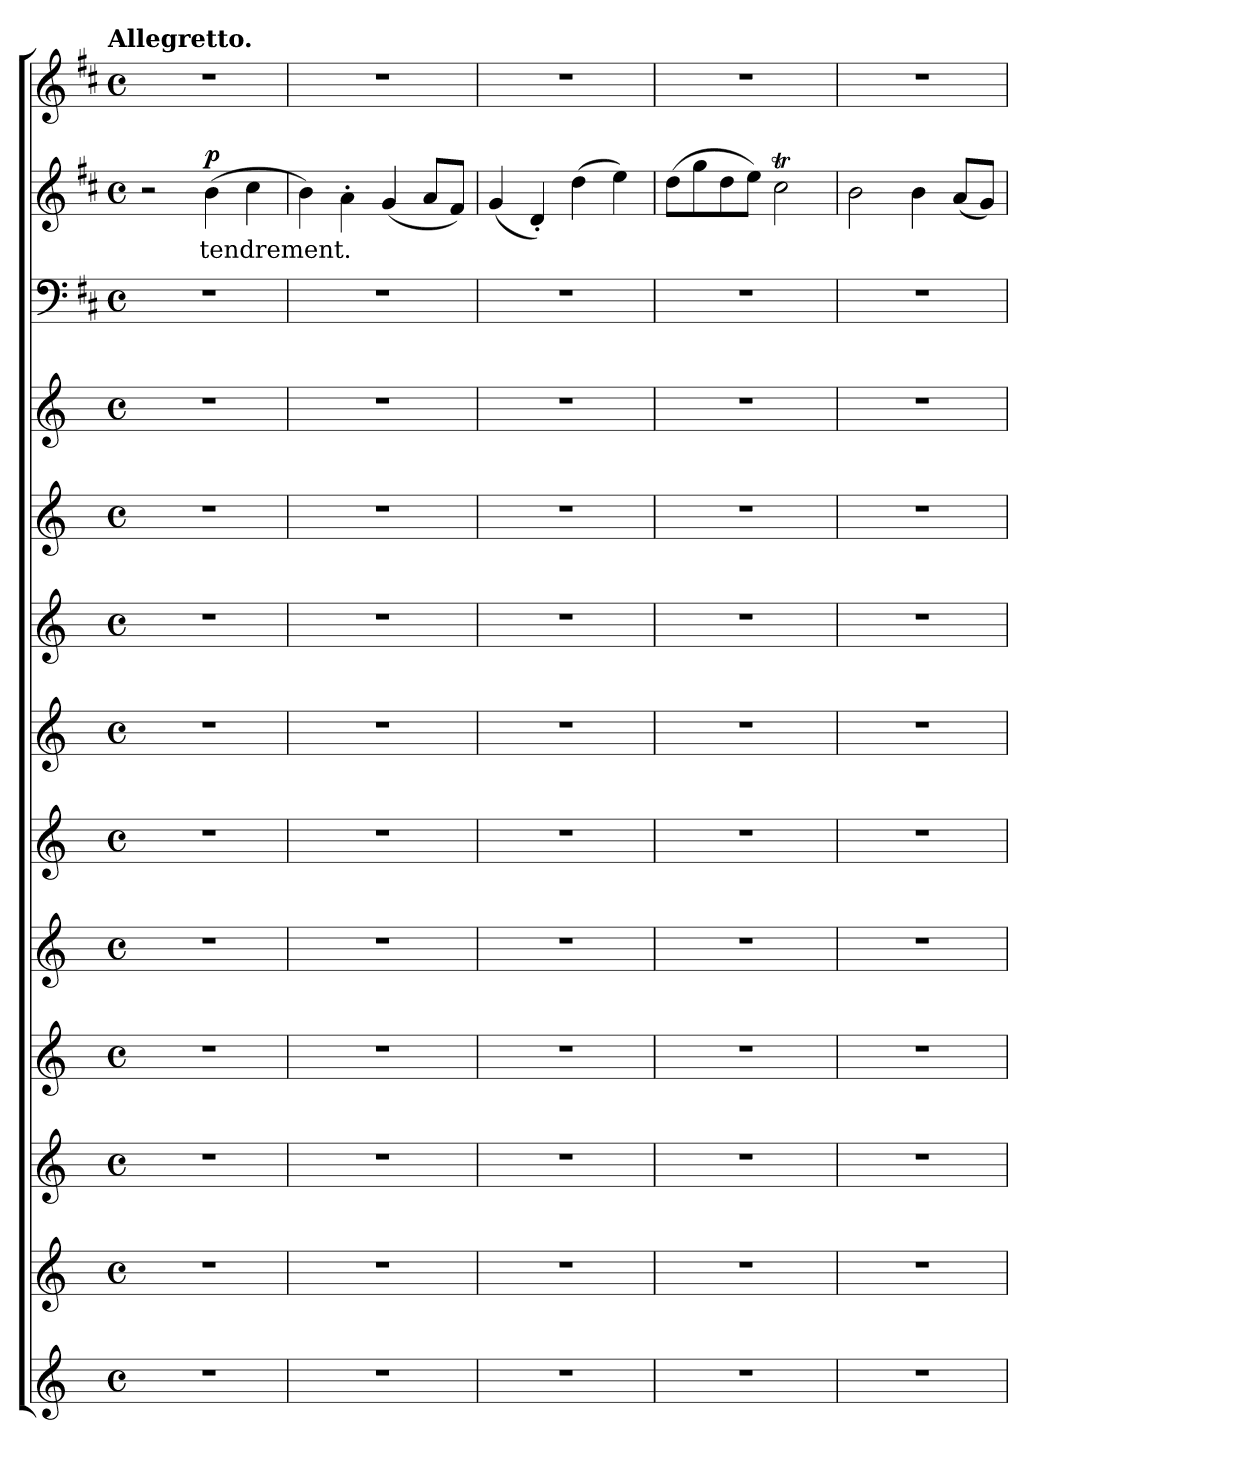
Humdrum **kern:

**kern	**kern	**kern	**kern	**kern	**kern	**kern	**kern	**kern	**kern	**kern	**kern	**text	**dynam	**kern
*part13	*part12	*part11	*part10	*part9	*part8	*part7	*part6	*part5	*part4	*part3	*part2	*part2	*part2	*part1
*staff13	*staff12	*staff11	*staff10	*staff9	*staff8	*staff7	*staff6	*staff5	*staff4	*staff3	*staff2	*staff2	*staff2	*staff1
*clefG2	*clefG2	*clefG2	*clefG2	*clefG2	*clefG2	*clefG2	*clefG2	*clefG2	*clefG2	*clefF4	*clefG2	*	*	*clefG2
*k[]	*k[]	*k[]	*k[]	*k[]	*k[]	*k[]	*k[]	*k[]	*k[]	*k[f#c#]	*k[f#c#]	*	*	*k[f#c#]
*C:	*C:	*C:	*C:	*C:	*C:	*C:	*C:	*C:	*C:	*D:	*D:	*	*	*D:
!!LO:TX:omd:t=Allegretto.
*M4/4	*M4/4	*M4/4	*M4/4	*M4/4	*M4/4	*M4/4	*M4/4	*M4/4	*M4/4	*M4/4	*M4/4	*	*	*M4/4
*met(c)	*met(c)	*met(c)	*met(c)	*met(c)	*met(c)	*met(c)	*met(c)	*met(c)	*met(c)	*met(c)	*met(c)	*	*	*met(c)
=1	=1	=1	=1	=1	=1	=1	=1	=1	=1	=1	=1	=1	=1	=1
1r	1r	1r	1r	1r	1r	1r	1r	1r	1r	1r	2r	.	.	1r
.	.	.	.	.	.	.	.	.	.	.	(4b\	tendrement.	p	.
.	.	.	.	.	.	.	.	.	.	.	4cc#\	.	.	.
=2	=2	=2	=2	=2	=2	=2	=2	=2	=2	=2	=2	=2	=2	=2
1r	1r	1r	1r	1r	1r	1r	1r	1r	1r	1r	4b\)	.	.	1r
.	.	.	.	.	.	.	.	.	.	.	4a'\	.	.	.
.	.	.	.	.	.	.	.	.	.	.	(4g/	.	.	.
.	.	.	.	.	.	.	.	.	.	.	8a/L	.	.	.
.	.	.	.	.	.	.	.	.	.	.	8f#/J)	.	.	.
=3	=3	=3	=3	=3	=3	=3	=3	=3	=3	=3	=3	=3	=3	=3
1r	1r	1r	1r	1r	1r	1r	1r	1r	1r	1r	(4g/	.	.	1r
.	.	.	.	.	.	.	.	.	.	.	4d'/)	.	.	.
.	.	.	.	.	.	.	.	.	.	.	(4dd\	.	.	.
.	.	.	.	.	.	.	.	.	.	.	4ee\)	.	.	.
=4	=4	=4	=4	=4	=4	=4	=4	=4	=4	=4	=4	=4	=4	=4
1r	1r	1r	1r	1r	1r	1r	1r	1r	1r	1r	(8dd\L	.	.	1r
.	.	.	.	.	.	.	.	.	.	.	8gg\	.	.	.
.	.	.	.	.	.	.	.	.	.	.	8dd\	.	.	.
.	.	.	.	.	.	.	.	.	.	.	8ee\J)	.	.	.
.	.	.	.	.	.	.	.	.	.	.	2cc#t\	.	.	.
=5	=5	=5	=5	=5	=5	=5	=5	=5	=5	=5	=5	=5	=5	=5
1r	1r	1r	1r	1r	1r	1r	1r	1r	1r	1r	2b\	.	.	1r
.	.	.	.	.	.	.	.	.	.	.	4b\	.	.	.
.	.	.	.	.	.	.	.	.	.	.	(8a/L	.	.	.
.	.	.	.	.	.	.	.	.	.	.	8g/J)	.	.	.
=	=	=	=	=	=	=	=	=	=	=	=	=	=	=
*-	*-	*-	*-	*-	*-	*-	*-	*-	*-	*-	*-	*-	*-	*-
